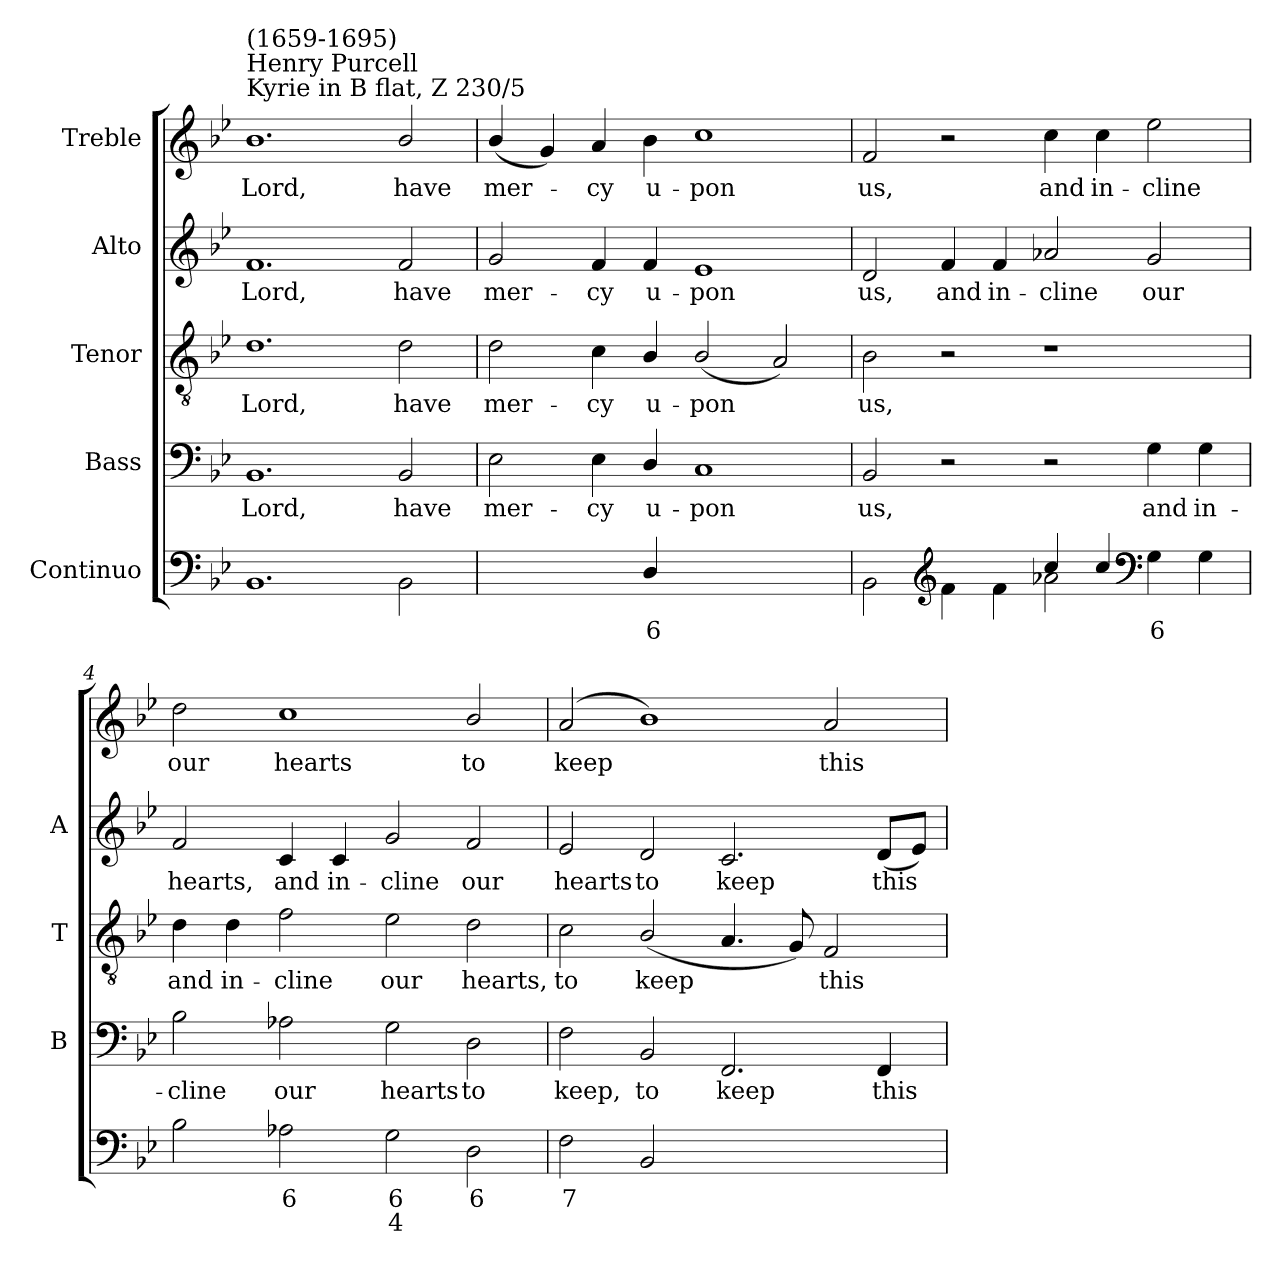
**kern	**text	**text	**text	**kern	**text	**kern	**text	**kern	**text	**kern	**text
*part5	*part5	*part5	*part5	*part4	*part4	*part3	*part3	*part2	*part2	*part1	*part1
*staff5	*staff5	*staff5	*staff5	*staff4	*staff4	*staff3	*staff3	*staff2	*staff2	*staff1	*staff1
*I"Continuo	*	*	*	*I"Bass	*	*I"Tenor	*	*I"Alto	*	*I"Treble	*
*	*	*	*	*I'B	*	*I'T	*	*I'A	*	*	*
*clefF4	*	*	*	*clefF4	*	*clefGv2	*	*clefG2	*	*clefG2	*
*k[b-e-]	*	*	*	*k[b-e-]	*	*k[b-e-]	*	*k[b-e-]	*	*k[b-e-]	*
*B-:	*	*	*	*B-:	*	*B-:	*	*B-:	*	*B-:	*
*MM160	*	*	*	*MM160	*	*MM160	*	*MM160	*	*MM160	*
=1	=1	=1	=1	=1	=1	=1	=1	=1	=1	=1	=1
*^	*	*	*	*	*	*	*	*	*	*	*
!	!	!	!	!	!	!	!	!	!	!	!LO:TX:a:t=Kyrie in B flat, Z 230/5	!
!	!	!	!	!	!	!	!	!	!	!	!LO:TX:a:t=Henry Purcell	!
!	!	!	!	!	!	!	!	!	!	!	!LO:TX:a:t=(1659-1695)	!
!	!	!	!	!	!	!LO:LY:b	!	!LO:LY:b	!	!LO:LY:b	!	!LO:LY:b
0ryy	1.BB-	.	.	.	1.BB-	Lord,	1.d	Lord,	1.f	Lord,	1.b-	Lord,
!	!	!	!	!	!	!LO:LY:b	!	!LO:LY:b	!	!LO:LY:b	!	!LO:LY:b
.	2BB-\	.	.	.	2BB-/	have	2d\	have	2f/	have	2b-/	have
=2	=2	=2	=2	=2	=2	=2	=2	=2	=2	=2	=2	=2
!	!	!LO:LY:b	!	!	!	!LO:LY:b	!	!LO:LY:b	!	!LO:LY:b	!	!LO:LY:b
0ryy	[2E-\yy	7	.	.	2E-\	mer-	2d\	mer-	2g/	mer-	(<4b-/	mer-
.	.	.	.	.	.	.	.	.	.	.	4g/)	.
!	!	!LO:LY:b	!LO:LY:b	!LO:LY:b	!	!LO:LY:b	!	!LO:LY:b	!	!LO:LY:b	!	!LO:LY:b
.	4E-\yy]	6	4	2	4E-\	-cy	4c\	-cy	4f/	-cy	4a/	cy
!	!	!LO:LY:b	!	!	!	!LO:LY:b	!	!LO:LY:b	!	!LO:LY:b	!	!LO:LY:b
.	4D/	6	.	.	4D/	u-	4B-/	u-	4f/	u-	4b-\	u-
!	!	!LO:LY:b	!	!	!	!LO:LY:b	!	!LO:LY:b	!	!LO:LY:b	!	!LO:LY:b
.	[2C\yy	7	.	.	1C	-pon	(<2B-/	-pon	1e-	-pon	1cc	-pon
!	!	!LO:LY:b	!	!	!	!	!	!	!	!	!	!
.	2C\yy]	6	.	.	.	.	2A/)	.	.	.	.	.
=3	=3	=3	=3	=3	=3	=3	=3	=3	=3	=3	=3	=3
!	!	!	!	!	!	!LO:LY:b	!	!LO:LY:b	!	!LO:LY:b	!	!LO:LY:b
2ryy	2BB-\	.	.	.	2BB-/	us,	2B-\	us,	2d/	us,	2f/	us,
*clefG2	*	*	*	*	*	*	*	*	*	*	*	*
!	!	!	!	!	!	!	!	!	!	!LO:LY:b	!	!
2ryy	4f\	.	.	.	2r	.	2r	.	4f/	and	2r	.
!	!	!	!	!	!	!	!	!	!	!LO:LY:b	!	!
.	4f\	.	.	.	.	.	.	.	4f/	in-	.	.
!	!	!	!	!	!	!	!	!	!	!LO:LY:b	!	!LO:LY:b
4cc/	2a-X\	.	.	.	2r	.	1r	.	2a-X/	-cline	4cc\	and
!	!	!	!	!	!	!	!	!	!	!	!	!LO:LY:b
4cc/	.	.	.	.	.	.	.	.	.	.	4cc\	in-
*clefF4	*	*	*	*	*	*	*	*	*	*	*	*
!	!	!LO:LY:b	!	!	!	!LO:LY:b	!	!	!	!LO:LY:b	!	!LO:LY:b
2ryy	4G\	6	.	.	4G\	and	.	.	2g/	our	2ee-\	-cline
!	!	!	!	!	!	!LO:LY:b	!	!	!	!	!	!
.	4G\	.	.	.	4G\	in-	.	.	.	.	.	.
=4	=4	=4	=4	=4	=4	=4	=4	=4	=4	=4	=4	=4
!	!	!	!	!	!	!LO:LY:b	!	!LO:LY:b	!	!LO:LY:b	!	!LO:LY:b
0ryy	2B-\	.	.	.	2B-\	-cline	4d\	and	2f/	hearts,	2dd\	our
!	!	!	!	!	!	!	!	!LO:LY:b	!	!	!	!
.	.	.	.	.	.	.	4d\	in-	.	.	.	.
!	!	!LO:LY:b	!	!	!	!LO:LY:b	!	!LO:LY:b	!	!LO:LY:b	!	!LO:LY:b
.	2A-X\	6	.	.	2A-X\	our	2f\	-cline	4c/	and	1cc	hearts
!	!	!	!	!	!	!	!	!	!	!LO:LY:b	!	!
.	.	.	.	.	.	.	.	.	4c/	in-	.	.
!	!	!LO:LY:b	!LO:LY:b	!	!	!LO:LY:b	!	!LO:LY:b	!	!LO:LY:b	!	!
.	2G\	6	4	.	2G\	hearts	2e-\	our	2g/	-cline	.	.
!	!	!LO:LY:b	!	!	!	!LO:LY:b	!	!LO:LY:b	!	!LO:LY:b	!	!LO:LY:b
.	2D\	6	.	.	2D\	to	2d\	hearts,	2f/	our	2b-/	to
!!LO:LB:g=z
=5	=5	=5	=5	=5	=5	=5	=5	=5	=5	=5	=5	=5
!	!	!LO:LY:b	!	!	!	!LO:LY:b	!	!LO:LY:b	!	!LO:LY:b	!	!LO:LY:b
*v	*v	*	*	*	*	*	*	*	*	*	*	*
2F\	7	.	.	2F\	keep,	2c\	to	2e-/	hearts	(<2a/	keep
!	!	!	!	!	!LO:LY:b	!	!LO:LY:b	!	!LO:LY:b	!	!
2BB-/	.	.	.	2BB-/	to	(<2B-/	keep	2d/	to	1b-)	.
!	!LO:LY:b	!	!	!	!LO:LY:b	!	!	!	!LO:LY:b	!	!
[2FF/yy	4	.	.	2.FF/	keep	4.A/	.	2.c/	keep	.	.
.	.	.	.	.	.	8G/)	.	.	.	.	.
!	!LO:LY:b	!	!	!	!	!	!LO:LY:b	!	!	!	!LO:LY:b
2FF/yy]	3	.	.	.	.	2F/	this	.	.	2a/	this
!	!	!	!	!	!LO:LY:b	!	!	!	!LO:LY:b	!	!
.	.	.	.	4FF/	this	.	.	(<8d/L	this	.	.
.	.	.	.	.	.	.	.	8e-/J)	.	.	.
=	=	=	=	=	=	=	=	=	=	=	=
*-	*-	*-	*-	*-	*-	*-	*-	*-	*-	*-	*-
